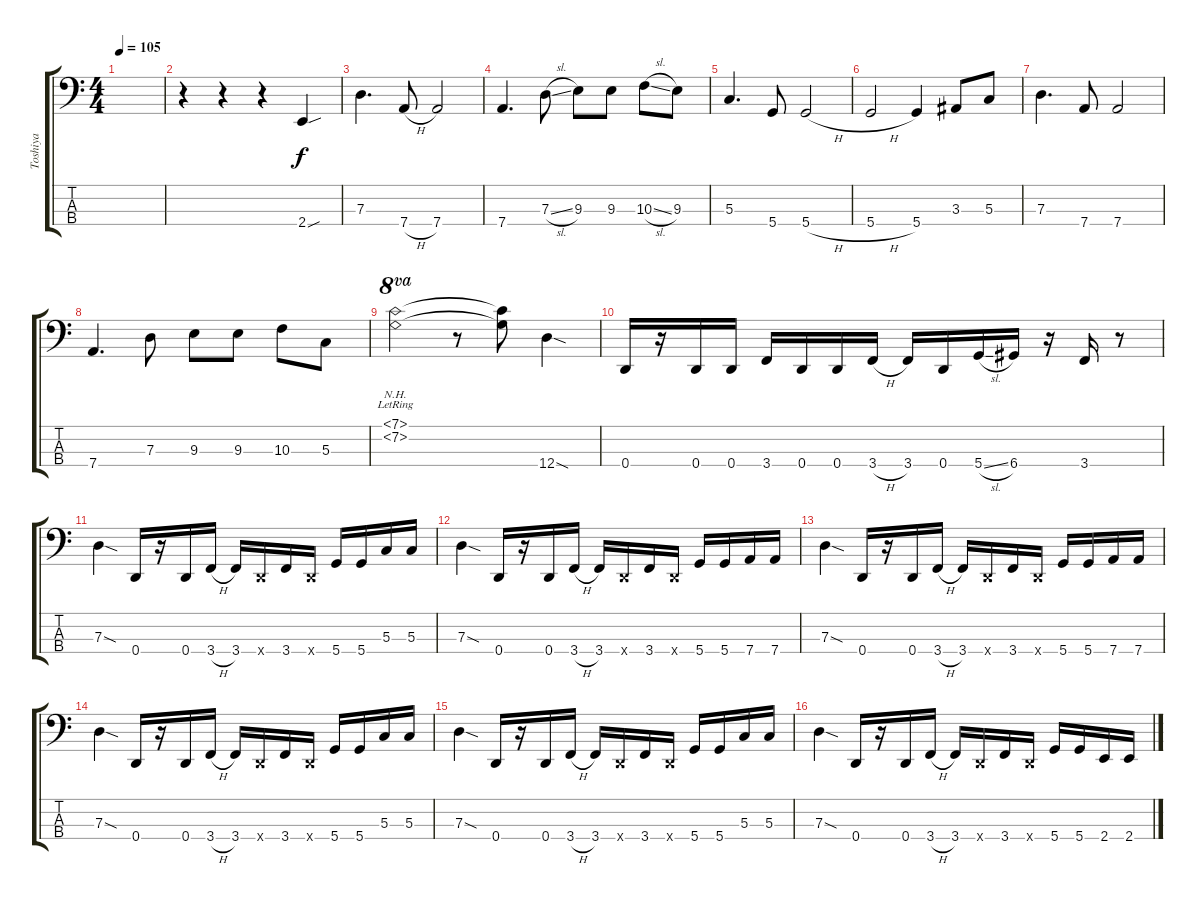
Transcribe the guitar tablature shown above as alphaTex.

\track ("Toshiya" "Toshiya") {instrument electricbasspick}
\staff {score tabs}
\tuning (F2 C2 G1 D1) {hide}
\ts (4 4)
\tempo 105
\clef f4
\ks c
|
r.4 r.4 r.4 2.4{sou}.4 |
7.3.4{d} 7.4{h}.8 7.4.2 |
7.4.4{d} 7.3{sl}.8 9.3.8 9.3.8 10.3{sl}.8 9.3.8 |
5.3.4{d} 5.4.8 5.4{h}.2 |
5.4{h}.2 5.4.4 3.3.8 5.3.8 |
7.3.4{d} 7.4.8 7.4.2 |
7.4.4{d} 7.3.8 9.3.8 9.3.8 10.3.8 5.3.8 |
(7.1{nh lr} 7.2{nh}).2{ot 8va} r.8 (7.1{t} 7.2{t}).8 12.4{sod}.4 |
0.4.16 r.16 0.4.16 0.4.16 3.4.16 0.4.16 0.4.16 3.4{h}.16 3.4.16 0.4.16 5.4{sl}.16 6.4.16 r.16 3.4.16 r.8 |
7.3{sod}.4 0.4.16 r.16 0.4.16 3.4{h}.16 3.4.16 0.4{x}.16 3.4.16 0.4{x}.16 5.4.16 5.4.16 5.3.16 5.3.16 |
7.3{sod}.4 0.4.16 r.16 0.4.16 3.4{h}.16 3.4.16 0.4{x}.16 3.4.16 0.4{x}.16 5.4.16 5.4.16 7.4.16 7.4.16 |
7.3{sod}.4 0.4.16 r.16 0.4.16 3.4{h}.16 3.4.16 0.4{x}.16 3.4.16 0.4{x}.16 5.4.16 5.4.16 7.4.16 7.4.16 |
7.3{sod}.4 0.4.16 r.16 0.4.16 3.4{h}.16 3.4.16 0.4{x}.16 3.4.16 0.4{x}.16 5.4.16 5.4.16 5.3.16 5.3.16 |
7.3{sod}.4 0.4.16 r.16 0.4.16 3.4{h}.16 3.4.16 0.4{x}.16 3.4.16 0.4{x}.16 5.4.16 5.4.16 5.3.16 5.3.16 |
7.3{sod}.4 0.4.16 r.16 0.4.16 3.4{h}.16 3.4.16 0.4{x}.16 3.4.16 0.4{x}.16 5.4.16 5.4.16 2.4.16 2.4.16
